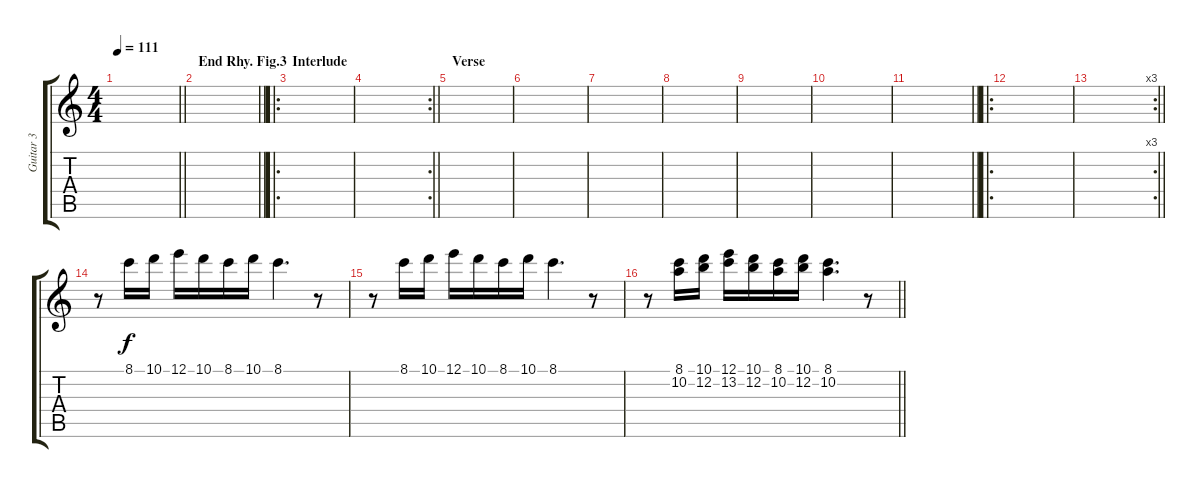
\track ("Guitar 3" "Guitar 3") {instrument overdrivenguitar}
\staff {score tabs}
\tuning (E4 B3 G3 D3 A2 E2) {hide}
\ts (4 4)
\tempo 111
\clef g2
\barLineRight lightlight
\ks c
|
\section ("" "End Rhy. Fig.3")
\barLineRight lightlight
|
\ro
\section ("" "Interlude")
|
\rc 2
\barLineRight lightlight
|
\section ("" "Verse")
|
|
|
|
|
|
\barLineRight lightlight
|
\ro
|
\rc 3
\barLineRight lightlight
|
r.8 8.1.16 10.1.16 12.1.16 10.1.16 8.1.16 10.1.16 8.1.4{d} r.8 |
r.8 8.1.16 10.1.16 12.1.16 10.1.16 8.1.16 10.1.16 8.1.4{d} r.8 |
\barLineRight lightlight
r.8 (8.1 10.2).16 (10.1 12.2).16 (12.1 13.2).16 (10.1 12.2).16 (8.1 10.2).16 (10.1 12.2).16 (8.1 10.2).4{d} r.8
